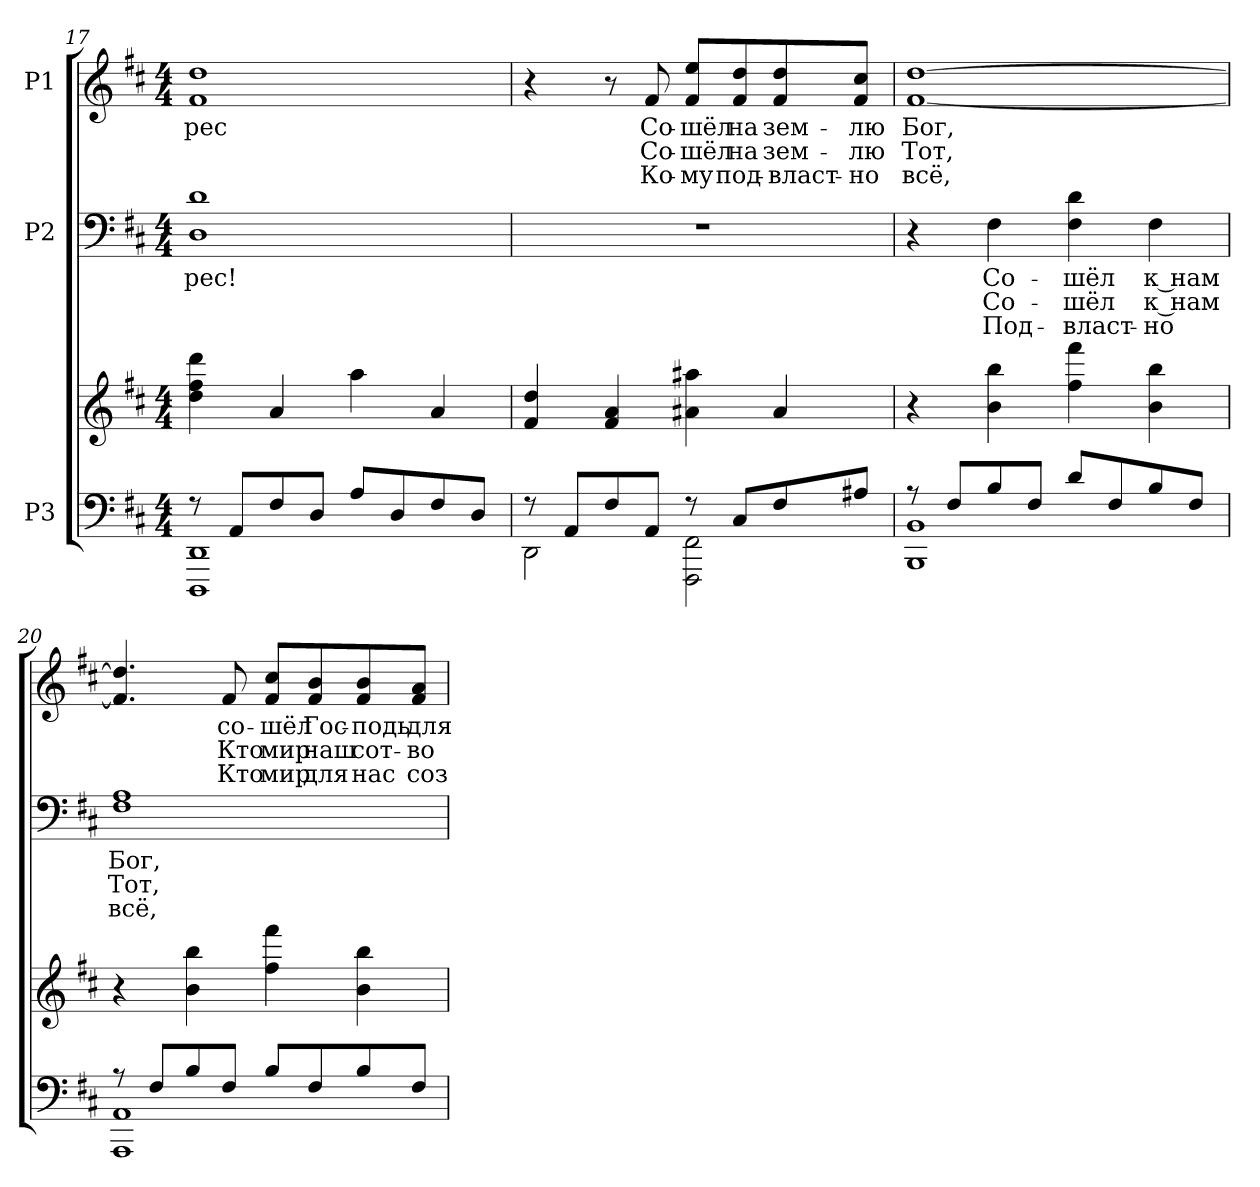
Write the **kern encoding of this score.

**kern	**kern	**kern	**text	**text	**text	**kern	**text	**text	**text
*part3	*part3	*part2	*part2	*part2	*part2	*part1	*part1	*part1	*part1
*staff4	*staff3	*staff2	*staff2	*staff2	*staff2	*staff1	*staff1	*staff1	*staff1
*I"P3	*	*I"P2	*	*	*	*I"P1	*	*	*
*clefF4	*clefG2	*clefF4	*	*	*	*clefG2	*	*	*
*k[f#c#]	*k[f#c#]	*k[f#c#]	*	*	*	*k[f#c#]	*	*	*
*D:	*D:	*D:	*	*	*	*D:	*	*	*
*M4/4	*M4/4	*M4/4	*	*	*	*M4/4	*	*	*
=17	=17	=17	=17	=17	=17	=17	=17	=17	=17
*^	*	*	*	*	*	*	*	*	*
!	!	!	!	!LO:LY:a:color=#000000	!	!	!	!	!	!
!	!	!	!	!	!	!	!	!LO:LY:b:color=#000000	!	!
8r	1DDDi 1DDi	4ddi\ 4ff#i 4dddi	1Di 1di	-рес!	.	.	1f#i 1ddi	-рес	.	.
8AAi/L	.	.	.	.	.	.	.	.	.	.
8F#i/	.	4ai/	.	.	.	.	.	.	.	.
8Di/J	.	.	.	.	.	.	.	.	.	.
8Ai/L	.	4aai\	.	.	.	.	.	.	.	.
8Di/	.	.	.	.	.	.	.	.	.	.
8F#i/	.	4ai/	.	.	.	.	.	.	.	.
8Di/J	.	.	.	.	.	.	.	.	.	.
=18	=18	=18	=18	=18	=18	=18	=18	=18	=18	=18
8r	2DDi\	4f#i/ 4ddi	1r	.	.	.	4r	.	.	.
8AAi/L	.	.	.	.	.	.	.	.	.	.
8F#i/	.	4f#i/ 4ai	.	.	.	.	8r	.	.	.
!	!	!	!	!	!	!	!	!LO:LY:b:color=#000000	!LO:LY:b:color=#000000	!LO:LY:b:color=#000000
8AAi/J	.	.	.	.	.	.	8f#i/	Со-	Со-	-Ко-
!	!	!	!	!	!	!	!	!LO:LY:b:color=#000000	!LO:LY:b:color=#000000	!LO:LY:b:color=#000000
8r	2FFF#i\ 2FF#i	4a#Xi\ 4aa#Xi	.	.	.	.	8f#i/ 8eeiL	-шёл	-шёл	му
!	!	!	!	!	!	!	!	!LO:LY:b:color=#000000	!LO:LY:b:color=#000000	!LO:LY:b:color=#000000
8C#i/L	.	.	.	.	.	.	8f#i/ 8ddi	на	на	под-
!	!	!	!	!	!	!	!	!LO:LY:b:color=#000000	!LO:LY:b:color=#000000	!LO:LY:b:color=#000000
8F#i/	.	4a#i/	.	.	.	.	8f#i/ 8ddi	зем-	-зем-	-власт-
!	!	!	!	!	!	!	!	!LO:LY:b:color=#000000	!LO:LY:b:color=#000000	!LO:LY:b:color=#000000
8A#Xi/J	.	.	.	.	.	.	8f#i/ 8cc#iJ	-лю	-лю	но
=19	=19	=19	=19	=19	=19	=19	=19	=19	=19	=19
!	!	!	!	!	!	!	!	!LO:LY:b:color=#000000	!LO:LY:b:color=#000000	!LO:LY:b:color=#000000
8r	1BBBi 1BBi	4r	4r	.	.	.	[<1f#i [>1ddi	Бог,	Тот,	всё,
8F#i/L	.	.	.	.	.	.	.	.	.	.
!	!	!	!	!LO:LY:a:color=#000000	!LO:LY:a:color=#000000	!LO:LY:a:color=#000000	!	!	!	!
8Bi/	.	4bi\ 4bbi	4F#i\	Со-	Со-	-Под-	.	.	.	.
8F#i/J	.	.	.	.	.	.	.	.	.	.
!	!	!	!	!LO:LY:a:color=#000000	!LO:LY:a:color=#000000	!LO:LY:a:color=#000000	!	!	!	!
8di/L	.	4ff#i\ 4fff#i	4F#i\ 4di	-шёл	-шёл	власт-	.	.	.	.
8F#i/	.	.	.	.	.	.	.	.	.	.
!	!	!	!	!LO:LY:a:color=#000000	!LO:LY:a:color=#000000	!LO:LY:a:color=#000000	!	!	!	!
8Bi/	.	4bi\ 4bbi	4F#i\	к нам	-к нам	но	.	.	.	.
8F#i/J	.	.	.	.	.	.	.	.	.	.
!!LO:LB:g=z
=20	=20	=20	=20	=20	=20	=20	=20	=20	=20	=20
!	!	!	!	!LO:LY:a:color=#000000	!LO:LY:a:color=#000000	!LO:LY:a:color=#000000	!	!	!	!
8r	1AAAi 1AAi	4r	1F#i 1Ai	Бог,	Тот,	всё,	4.f#i/] 4.ddi]	.	.	.
8F#i/L	.	.	.	.	.	.	.	.	.	.
8Bi/	.	4bi\ 4bbi	.	.	.	.	.	.	.	.
!	!	!	!	!	!	!	!	!LO:LY:b:color=#000000	!LO:LY:b:color=#000000	!LO:LY:b:color=#000000
8F#i/J	.	.	.	.	.	.	8f#i/	со-	Кто	Кто
!	!	!	!	!	!	!	!	!LO:LY:b:color=#000000	!LO:LY:b:color=#000000	!LO:LY:b:color=#000000
8Bi/L	.	4ff#i\ 4fff#i	.	.	.	.	8f#i/ 8cc#iL	-шёл	мир	мир
!	!	!	!	!	!	!	!	!LO:LY:b:color=#000000	!LO:LY:b:color=#000000	!LO:LY:b:color=#000000
8F#i/	.	.	.	.	.	.	8f#i/ 8bi	Гос-	наш	для
!	!	!	!	!	!	!	!	!LO:LY:b:color=#000000	!LO:LY:b:color=#000000	!LO:LY:b:color=#000000
8Bi/	.	4bi\ 4bbi	.	.	.	.	8f#i/ 8bi	-подь	сот-	нас
!	!	!	!	!	!	!	!	!LO:LY:b:color=#000000	!LO:LY:b:color=#000000	!LO:LY:b:color=#000000
8F#i/J	.	.	.	.	.	.	8f#i/ 8aiJ	для	-во-	соз-
*v	*v	*	*	*	*	*	*	*	*	*
=	=	=	=	=	=	=	=	=	=
*-	*-	*-	*-	*-	*-	*-	*-	*-	*-
